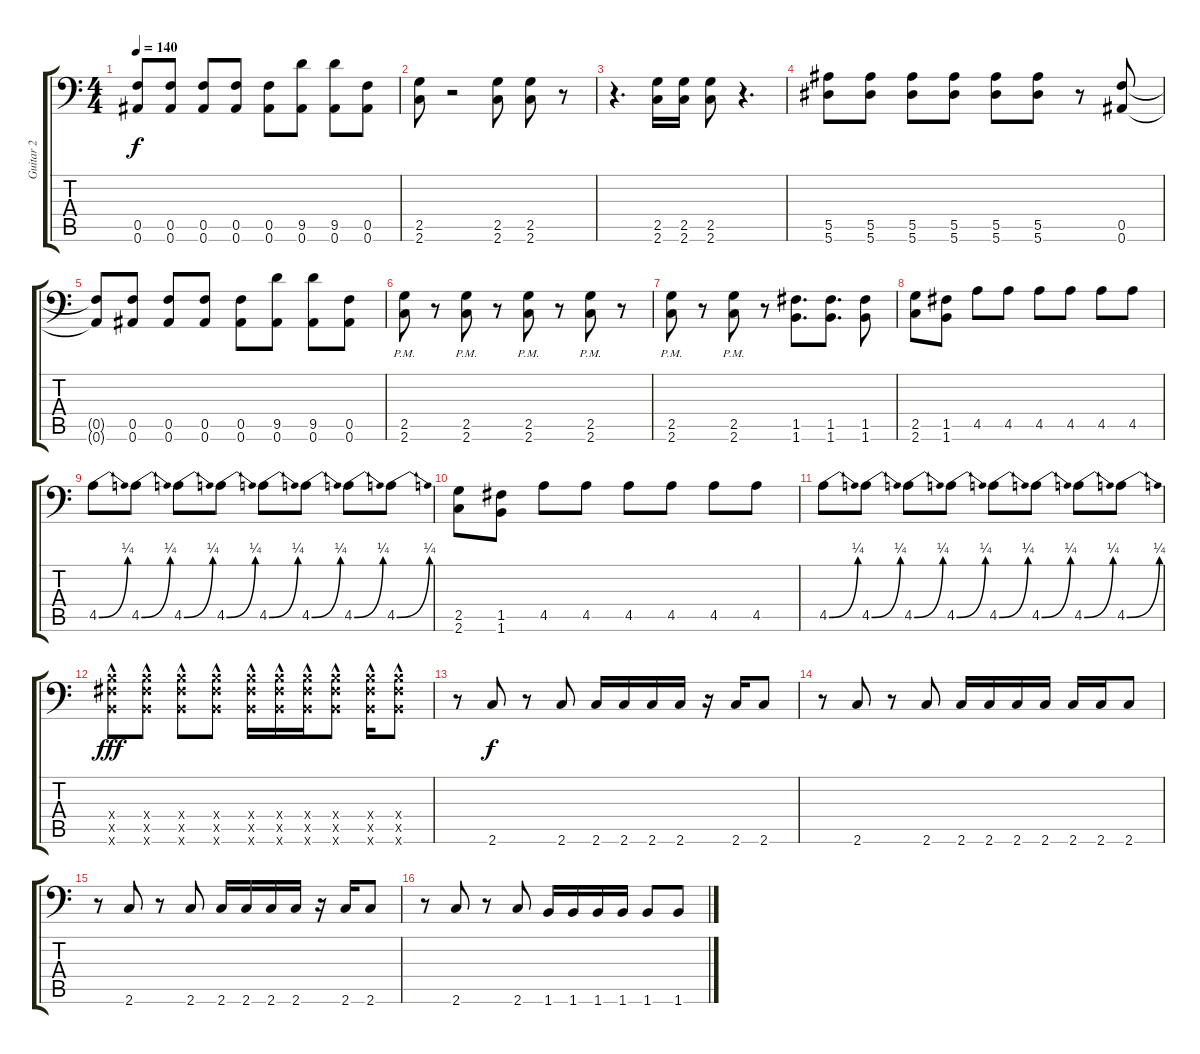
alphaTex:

\track ("Guitar 2" "Guitar 2") {instrument distortionguitar}
\staff {score tabs}
\tuning (C4 G3 Eb3 Bb2 F2 Bb1) {hide}
\ts (4 4)
\tempo 140
\clef f4
\ks c
(0.5{t} 0.6{t}).8{dy f} (0.5 0.6).8 (0.5 0.6).8 (0.5 0.6).8 (0.5 0.6).8 (9.5 0.6).8 (9.5 0.6).8 (0.5 0.6).8 |
(2.5 2.6).8 r.2 (2.5 2.6).8 (2.5 2.6).8 r.8 |
r.4{d} (2.5 2.6).16 (2.5 2.6).16 (2.5 2.6).8 r.4{d} |
(5.5 5.6).8 (5.5 5.6).8 (5.5 5.6).8 (5.5 5.6).8 (5.5 5.6).8 (5.5 5.6).8 r.8 (0.5 0.6).8 |
(0.5{t} 0.6{t}).8 (0.5 0.6).8 (0.5 0.6).8 (0.5 0.6).8 (0.5 0.6).8 (9.5 0.6).8 (9.5 0.6).8 (0.5 0.6).8 |
(2.5{pm} 2.6{pm}).8 r.8 (2.5{pm} 2.6{pm}).8 r.8 (2.5{pm} 2.6{pm}).8 r.8 (2.5{pm} 2.6{pm}).8 r.8 |
(2.5{pm} 2.6{pm}).8 r.8 (2.5{pm} 2.6{pm}).8 r.8 (1.5 1.6).8{d} (1.5 1.6).8{d} (1.5 1.6).8 |
(2.5 2.6).8 (1.5 1.6).8 4.5.8 4.5.8 4.5.8 4.5.8 4.5.8 4.5.8 |
4.5{be (bend 0 0 60 1)}.8 4.5{be (bend 0 0 60 1)}.8 4.5{be (bend 0 0 60 1)}.8 4.5{be (bend 0 0 60 1)}.8 4.5{be (bend 0 0 60 1)}.8 4.5{be (bend 0 0 60 1)}.8 4.5{be (bend 0 0 60 1)}.8 4.5{be (bend 0 0 60 1)}.8 |
(2.5 2.6).8 (1.5 1.6).8 4.5.8 4.5.8 4.5.8 4.5.8 4.5.8 4.5.8 |
4.5{be (bend 0 0 60 1)}.8 4.5{be (bend 0 0 60 1)}.8 4.5{be (bend 0 0 60 1)}.8 4.5{be (bend 0 0 60 1)}.8 4.5{be (bend 0 0 60 1)}.8 4.5{be (bend 0 0 60 1)}.8 4.5{be (bend 0 0 60 1)}.8 4.5{be (bend 0 0 60 1)}.8 |
(1.4{hac x} 1.5{hac x} 1.6{hac x}).8{dy fff} (1.4{hac x} 1.5{hac x} 1.6{hac x}).8 (1.4{hac x} 1.5{hac x} 1.6{hac x}).8 (1.4{hac x} 1.5{hac x} 1.6{hac x}).8 (1.4{hac x} 1.5{hac x} 1.6{hac x}).16 (1.4{hac x} 1.5{hac x} 1.6{hac x}).16 (1.4{hac x} 1.5{hac x} 1.6{hac x}).16 (1.4{hac x} 1.5{hac x} 1.6{hac x}).8 (1.4{hac x} 1.5{hac x} 1.6{hac x}).16 (1.4{hac x} 1.5{hac x} 1.6{hac x}).8 |
r.8 2.6.8{dy f} r.8 2.6.8 2.6.16 2.6.16 2.6.16 2.6.16 r.16 2.6.16 2.6.8 |
r.8 2.6.8 r.8 2.6.8 2.6.16 2.6.16 2.6.16 2.6.16 2.6.16 2.6.16 2.6.8 |
r.8 2.6.8 r.8 2.6.8 2.6.16 2.6.16 2.6.16 2.6.16 r.16 2.6.16 2.6.8 |
r.8 2.6.8 r.8 2.6.8 1.6.16 1.6.16 1.6.16 1.6.16 1.6.8 1.6.8
